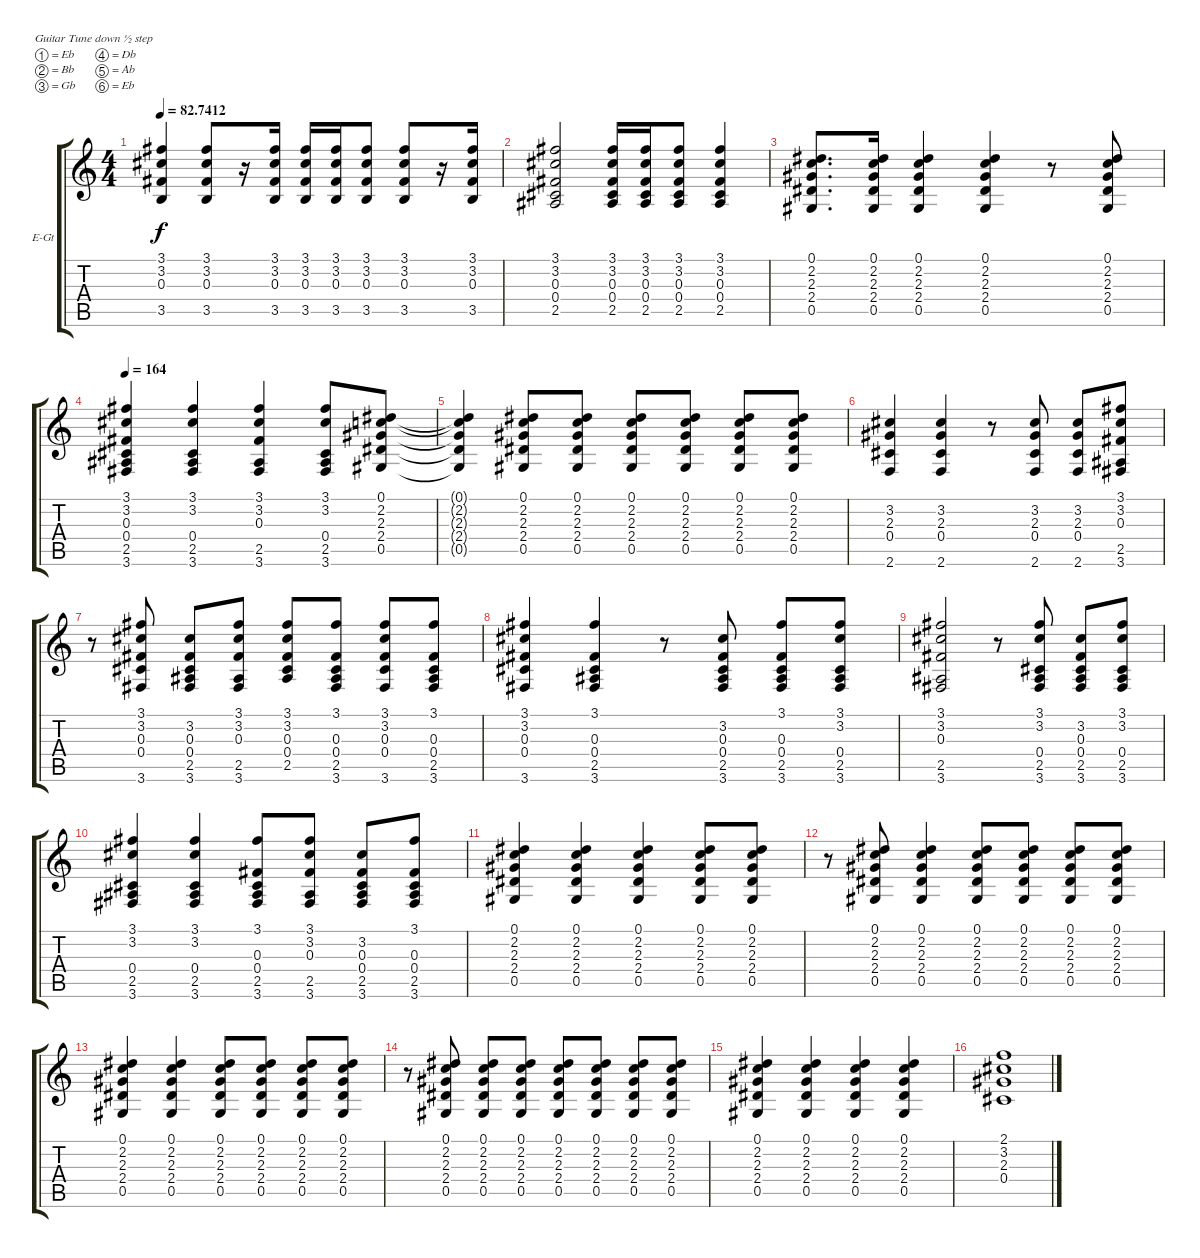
\bracketExtendMode groupsimilarinstruments
\firstSystemTrackNameOrientation horizontal
\otherSystemsTrackNameOrientation horizontal
\track ("Izzy Stradlin' Rhythm Guitar" "E-Gt") {instrument overdrivenguitar}
\staff {score tabs}
\tuning (Eb4 Bb3 Gb3 Db3 Ab2 Eb2)
\ts (4 4)
\tempo
82.7412
\accidentals auto
\clef g2
\ottava regular
\simile none
\ks aminor
(3.1 3.2 0.3 3.5).4{dy f} (3.1 3.2 0.3 3.5).8 r.16 (3.1 3.2 0.3 3.5).16 (3.1 3.2 0.3 3.5).16 (3.1 3.2 0.3 3.5).16 (3.1 3.2 0.3 3.5).8 (3.1 3.2 0.3 3.5).8 r.16 (3.1 3.2 0.3 3.5).16 |
(3.1 3.2 0.3 0.4 2.5).2 (3.1 3.2 0.3 0.4 2.5).16 (3.1 3.2 0.3 0.4 2.5).16 (3.1 3.2 0.3 0.4 2.5).8 (3.1 3.2 0.3 0.4 2.5).4 |
(0.1 2.2 2.3 2.4 0.5).8{d} (0.1 2.2 2.3 2.4 0.5).16 (0.1 2.2 2.3 2.4 0.5).4 (0.1 2.2 2.3 2.4 0.5).4 r.8 (0.1 2.2 2.3 2.4 0.5).8 |
\tempo 164
(3.1 3.2 0.3 0.4 2.5 3.6).4 (3.1 3.2 0.4 2.5 3.6).4 (3.1 3.2 0.3 2.5 3.6).4 (3.1 3.2 0.4 2.5 3.6).8 (0.1 2.2 2.3 2.4 0.5).8 |
(0.1{t} 2.2{t} 2.3{t} 2.4{t} 0.5{t}).4 (0.1 2.2 2.3 2.4 0.5).8 (0.1 2.2 2.3 2.4 0.5).8 (0.1 2.2 2.3 2.4 0.5).8 (0.1 2.2 2.3 2.4 0.5).8 (0.1 2.2 2.3 2.4 0.5).8 (0.1 2.2 2.3 2.4 0.5).8 |
(3.2 2.3 0.4 2.6).4 (3.2 2.3 0.4 2.6).4 r.8 (3.2 2.3 0.4 2.6).8 (3.2 2.3 0.4 2.6).8 (3.1 3.2 0.3 2.5 3.6).8 |
r.8 (3.1 3.2 0.3 0.4 3.6).8 (3.2 0.3 0.4 2.5 3.6).8 (3.1 3.2 0.3 2.5 3.6).8 (3.1 3.2 0.3 0.4 2.5).8 (3.1 0.3 0.4 2.5 3.6).8 (3.1 3.2 0.3 0.4 3.6).8 (3.1 0.3 0.4 2.5 3.6).8 |
(3.1 3.2 0.3 0.4 3.6).4 (3.1 0.3 0.4 2.5 3.6).4 r.8 (3.2 0.3 0.4 2.5 3.6).8 (3.1 0.3 0.4 2.5 3.6).8 (3.1 3.2 0.4 2.5 3.6).8 |
(3.1 3.2 0.3 2.5 3.6).2 r.8 (3.1 3.2 0.4 2.5 3.6).8 (3.2 0.3 0.4 2.5 3.6).8 (3.1 3.2 0.4 2.5 3.6).8 |
(3.1 3.2 0.4 2.5 3.6).4 (3.1 3.2 0.4 2.5 3.6).4 (3.1 0.3 0.4 2.5 3.6).8 (3.1 3.2 0.3 2.5 3.6).8 (3.2 0.3 0.4 2.5 3.6).8 (3.1 0.3 0.4 2.5 3.6).8 |
(0.1 2.2 2.3 2.4 0.5).4 (0.1 2.2 2.3 2.4 0.5).4 (0.1 2.2 2.3 2.4 0.5).4 (0.1 2.2 2.3 2.4 0.5).8 (0.1 2.2 2.3 2.4 0.5).8 |
r.8 (0.1 2.2 2.3 2.4 0.5).8 (0.1 2.2 2.3 2.4 0.5).4 (0.1 2.2 2.3 2.4 0.5).8 (0.1 2.2 2.3 2.4 0.5).8 (0.1 2.2 2.3 2.4 0.5).8 (0.1 2.2 2.3 2.4 0.5).8 |
(0.1 2.2 2.3 2.4 0.5).4 (0.1 2.2 2.3 2.4 0.5).4 (0.1 2.2 2.3 2.4 0.5).8 (0.1 2.2 2.3 2.4 0.5).8 (0.1 2.2 2.3 2.4 0.5).8 (0.1 2.2 2.3 2.4 0.5).8 |
r.8 (0.1 2.2 2.3 2.4 0.5).8 (0.1 2.2 2.3 2.4 0.5).8 (0.1 2.2 2.3 2.4 0.5).8 (0.1 2.2 2.3 2.4 0.5).8 (0.1 2.2 2.3 2.4 0.5).8 (0.1 2.2 2.3 2.4 0.5).8 (0.1 2.2 2.3 2.4 0.5).8 |
(0.1 2.2 2.3 2.4 0.5).4 (0.1 2.2 2.3 2.4 0.5).4 (0.1 2.2 2.3 2.4 0.5).4 (0.1 2.2 2.3 2.4 0.5).4 |
(2.1 3.2 2.3 0.4).1
